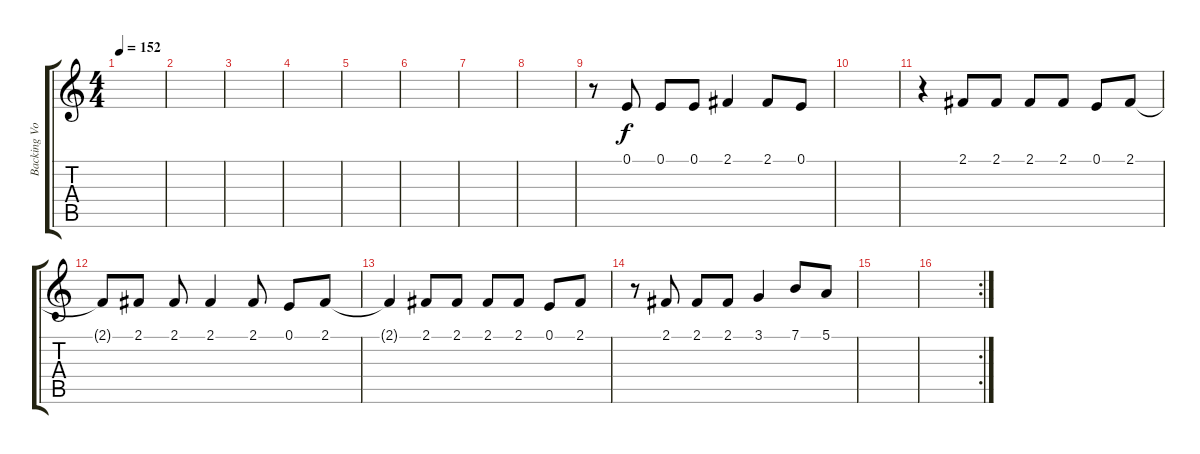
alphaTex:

\track ("Backing Vocals 2" "Backing Vo") {instrument recorder}
\staff {score tabs}
\tuning (E4 B3 G3 D3 A2 E2) {hide}
\ts (4 4)
\tempo 152
\clef g2
\ks c
|
|
|
|
|
|
|
|
r.8 0.1.8 0.1.8 0.1.8 2.1.4 2.1.8 0.1.8 |
|
r.4 2.1.8 2.1.8 2.1.8 2.1.8 0.1.8 2.1.8 |
2.1{t}.8 2.1.8 2.1.8 2.1.4 2.1.8 0.1.8 2.1.8 |
2.1{t}.4 2.1.8 2.1.8 2.1.8 2.1.8 0.1.8 2.1.8 |
r.8 2.1.8 2.1.8 2.1.8 3.1.4 7.1.8 5.1.8 |
|
\rc 2
